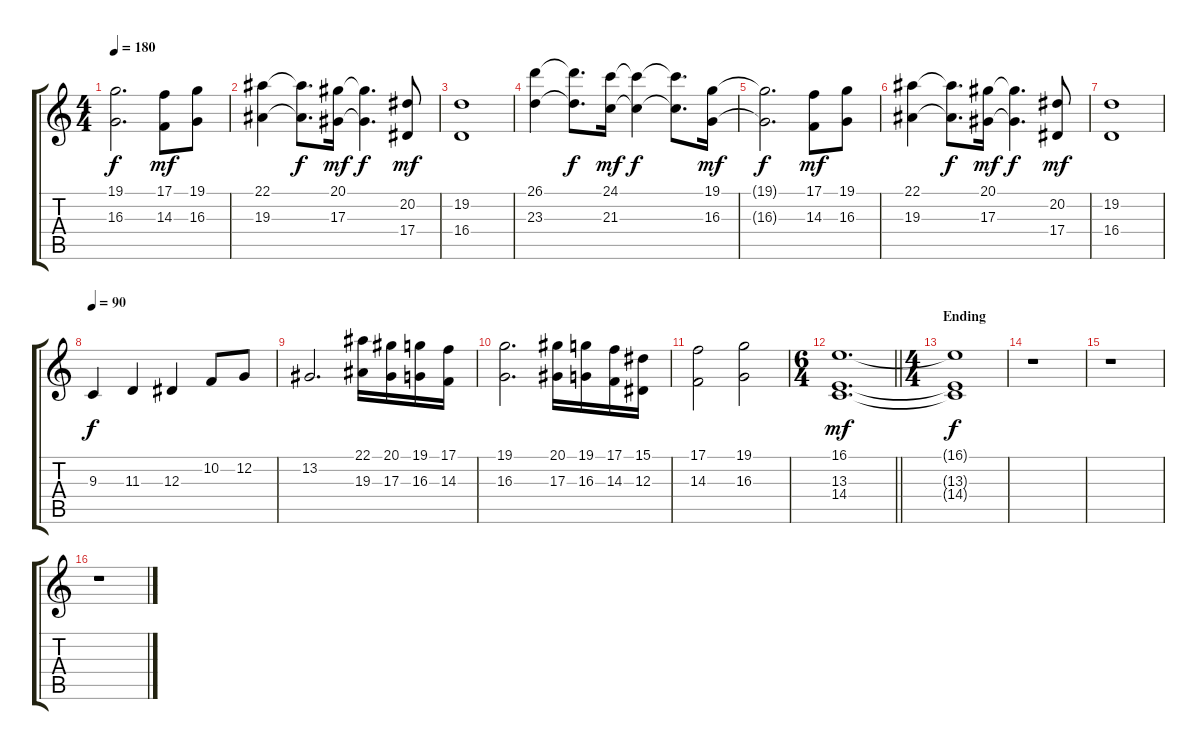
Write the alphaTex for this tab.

\track "" {instrument stringensemble1}
\staff {score tabs}
\tuning (C4 G3 Eb3 Bb2 F2 C2) {hide}
\ts (4 4)
\tempo 180
\clef g2
\ks c
(19.1{t} 16.3{t}).2{d dy f} (17.1 14.3).8{dy mf} (19.1 16.3).8 |
(22.1 19.3).4 (22.1{t} 19.3{t}).8{d dy f} (20.1 17.3).16{dy mf} (20.1{t} 17.3{t}).4{d dy f} (20.2 17.4).8{dy mf} |
(19.2 16.4).1 |
(26.1 23.3).4 (26.1{t} 23.3{t}).8{d dy f} (24.1 21.3).16{dy mf} (24.1{t} 21.3{t}).4{dy f} (24.1{t} 21.3{t}).8{d} (19.1 16.3).16{dy mf} |
(19.1{t} 16.3{t}).2{d dy f} (17.1 14.3).8{dy mf} (19.1 16.3).8 |
(22.1 19.3).4 (22.1{t} 19.3{t}).8{d dy f} (20.1 17.3).16{dy mf} (20.1{t} 17.3{t}).4{d dy f} (20.2 17.4).8{dy mf} |
(19.2 16.4).1 |
\tempo 90
9.3.4{dy f balance 6} 11.3.4 12.3.4 10.2.8 12.2.8 |
13.2.2{d} (22.1 19.3).16 (20.1 17.3).16 (19.1 16.3).16 (17.1 14.3).16 |
(19.1 16.3).2{d} (20.1 17.3).16 (19.1 16.3).16 (17.1 14.3).16 (15.1 12.3).16 |
(17.1 14.3).2 (19.1 16.3).2 |
\ts (6 4)
\barLineRight lightlight
(16.1 13.3 14.4).1{d dy mf volume 8} |
\ts (4 4)
\section ("" "Ending")
(16.1{t} 13.3{t} 14.4{t}).1{dy f volume 4} |
r.1 |
r.1 |
r.1
